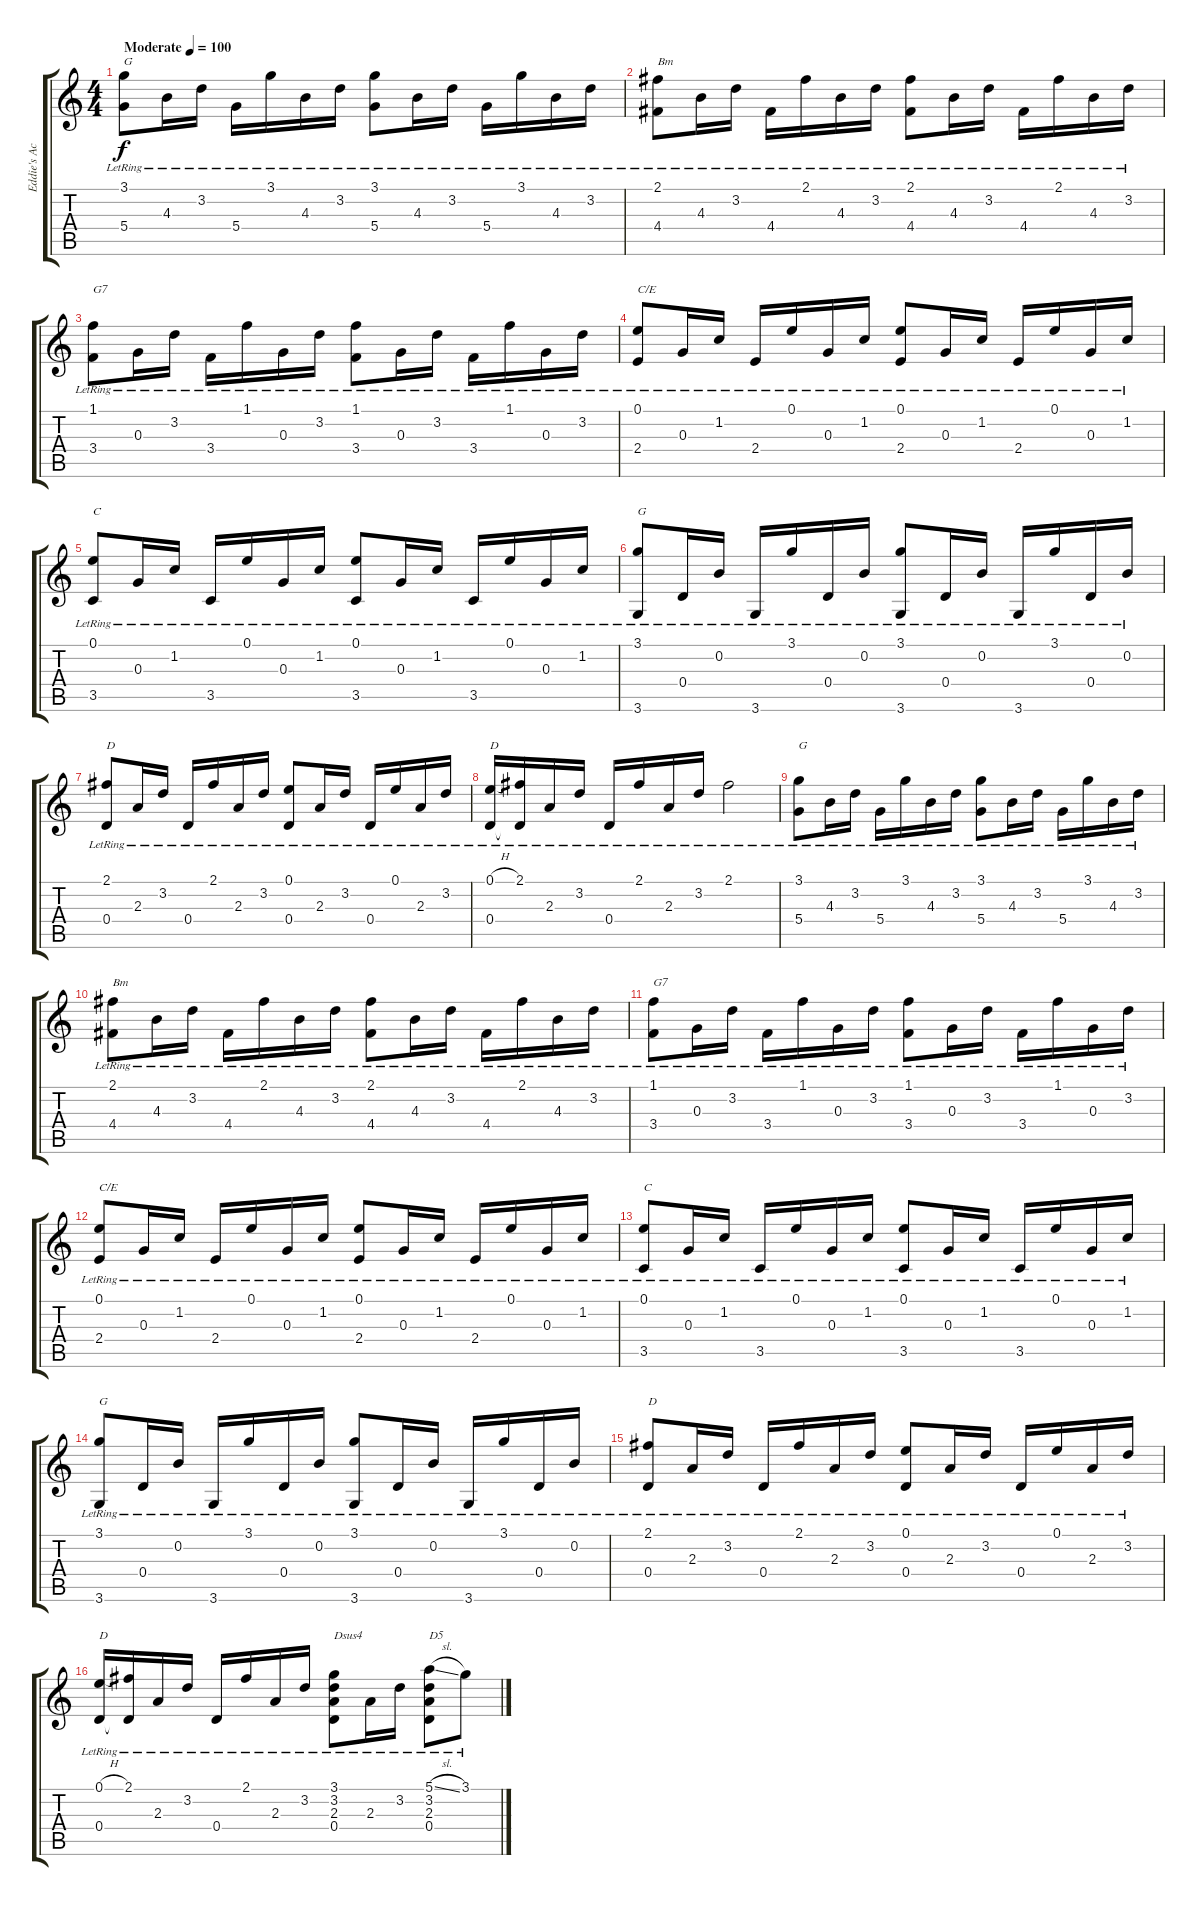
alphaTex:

\track ("Eddie's Acoustic-Guitar" "Eddie's Ac") {instrument acousticguitarsteel}
\staff {score tabs}
\tuning (E4 B3 G3 D3 A2 E2) {hide}
\ts (4 4)
\tempo (100 "Moderate")
\clef g2
\ks c
(3.1{lr} 5.4{lr}).8{txt "G" dy f instrument acousticguitarsteel} 4.3{lr}.16 3.2{lr}.16 5.4{lr}.16 3.1{lr}.16 4.3{lr}.16 3.2{lr}.16 (3.1{lr} 5.4{lr}).8 4.3{lr}.16 3.2{lr}.16 5.4{lr}.16 3.1{lr}.16 4.3{lr}.16 3.2{lr}.16 |
(2.1{lr} 4.4{lr}).8{txt "Bm"} 4.3{lr}.16 3.2{lr}.16 4.4{lr}.16 2.1{lr}.16 4.3{lr}.16 3.2{lr}.16 (2.1{lr} 4.4{lr}).8 4.3{lr}.16 3.2{lr}.16 4.4{lr}.16 2.1{lr}.16 4.3{lr}.16 3.2{lr}.16 |
(1.1{lr} 3.4{lr}).8{txt "G7"} 0.3{lr}.16 3.2{lr}.16 3.4{lr}.16 1.1{lr}.16 0.3{lr}.16 3.2{lr}.16 (1.1{lr} 3.4{lr}).8 0.3{lr}.16 3.2{lr}.16 3.4{lr}.16 1.1{lr}.16 0.3{lr}.16 3.2{lr}.16 |
(0.1{lr} 2.4{lr}).8{txt "C/E"} 0.3{lr}.16 1.2{lr}.16 2.4{lr}.16 0.1{lr}.16 0.3{lr}.16 1.2{lr}.16 (0.1{lr} 2.4{lr}).8 0.3{lr}.16 1.2{lr}.16 2.4{lr}.16 0.1{lr}.16 0.3{lr}.16 1.2{lr}.16 |
(0.1{lr} 3.5{lr}).8{txt "C"} 0.3{lr}.16 1.2{lr}.16 3.5{lr}.16 0.1{lr}.16 0.3{lr}.16 1.2{lr}.16 (0.1{lr} 3.5{lr}).8 0.3{lr}.16 1.2{lr}.16 3.5{lr}.16 0.1{lr}.16 0.3{lr}.16 1.2{lr}.16 |
(3.1{lr} 3.6{lr}).8{txt "G"} 0.4{lr}.16 0.2{lr}.16 3.6{lr}.16 3.1{lr}.16 0.4{lr}.16 0.2{lr}.16 (3.1{lr} 3.6{lr}).8 0.4{lr}.16 0.2{lr}.16 3.6{lr}.16 3.1{lr}.16 0.4{lr}.16 0.2{lr}.16 |
(2.1{lr} 0.4{lr}).8{txt "D"} 2.3{lr}.16 3.2{lr}.16 0.4{lr}.16 2.1{lr}.16 2.3{lr}.16 3.2{lr}.16 (0.1{lr} 0.4{lr}).8 2.3{lr}.16 3.2{lr}.16 0.4{lr}.16 0.1{lr}.16 2.3{lr}.16 3.2{lr}.16 |
(0.1{h lr} 0.4{lr}).16{txt "D"} (2.1{lr} 0.4{t}).16 2.3{lr}.16 3.2{lr}.16 0.4{lr}.16 2.1{lr}.16 2.3{lr}.16 3.2{lr}.16 2.1{lr}.2 |
(3.1{lr} 5.4{lr}).8{txt "G"} 4.3{lr}.16 3.2{lr}.16 5.4{lr}.16 3.1{lr}.16 4.3{lr}.16 3.2{lr}.16 (3.1{lr} 5.4{lr}).8 4.3{lr}.16 3.2{lr}.16 5.4{lr}.16 3.1{lr}.16 4.3{lr}.16 3.2{lr}.16 |
(2.1{lr} 4.4{lr}).8{txt "Bm"} 4.3{lr}.16 3.2{lr}.16 4.4{lr}.16 2.1{lr}.16 4.3{lr}.16 3.2{lr}.16 (2.1{lr} 4.4{lr}).8 4.3{lr}.16 3.2{lr}.16 4.4{lr}.16 2.1{lr}.16 4.3{lr}.16 3.2{lr}.16 |
(1.1{lr} 3.4{lr}).8{txt "G7"} 0.3{lr}.16 3.2{lr}.16 3.4{lr}.16 1.1{lr}.16 0.3{lr}.16 3.2{lr}.16 (1.1{lr} 3.4{lr}).8 0.3{lr}.16 3.2{lr}.16 3.4{lr}.16 1.1{lr}.16 0.3{lr}.16 3.2{lr}.16 |
(0.1{lr} 2.4{lr}).8{txt "C/E"} 0.3{lr}.16 1.2{lr}.16 2.4{lr}.16 0.1{lr}.16 0.3{lr}.16 1.2{lr}.16 (0.1{lr} 2.4{lr}).8 0.3{lr}.16 1.2{lr}.16 2.4{lr}.16 0.1{lr}.16 0.3{lr}.16 1.2{lr}.16 |
(0.1{lr} 3.5{lr}).8{txt "C"} 0.3{lr}.16 1.2{lr}.16 3.5{lr}.16 0.1{lr}.16 0.3{lr}.16 1.2{lr}.16 (0.1{lr} 3.5{lr}).8 0.3{lr}.16 1.2{lr}.16 3.5{lr}.16 0.1{lr}.16 0.3{lr}.16 1.2{lr}.16 |
(3.1{lr} 3.6{lr}).8{txt "G"} 0.4{lr}.16 0.2{lr}.16 3.6{lr}.16 3.1{lr}.16 0.4{lr}.16 0.2{lr}.16 (3.1{lr} 3.6{lr}).8 0.4{lr}.16 0.2{lr}.16 3.6{lr}.16 3.1{lr}.16 0.4{lr}.16 0.2{lr}.16 |
(2.1{lr} 0.4{lr}).8{txt "D"} 2.3{lr}.16 3.2{lr}.16 0.4{lr}.16 2.1{lr}.16 2.3{lr}.16 3.2{lr}.16 (0.1{lr} 0.4{lr}).8 2.3{lr}.16 3.2{lr}.16 0.4{lr}.16 0.1{lr}.16 2.3{lr}.16 3.2{lr}.16 |
(0.1{h lr} 0.4{lr}).16{txt "D"} (2.1{lr} 0.4{t}).16 2.3{lr}.16 3.2{lr}.16 0.4{lr}.16 2.1{lr}.16 2.3{lr}.16 3.2{lr}.16 (3.1{lr} 3.2 2.3 0.4).8{txt "Dsus4"} 2.3{lr}.16 3.2{lr}.16 (5.1{sl lr} 3.2 2.3 0.4).8{txt "D5"} 3.1{lr}.8
